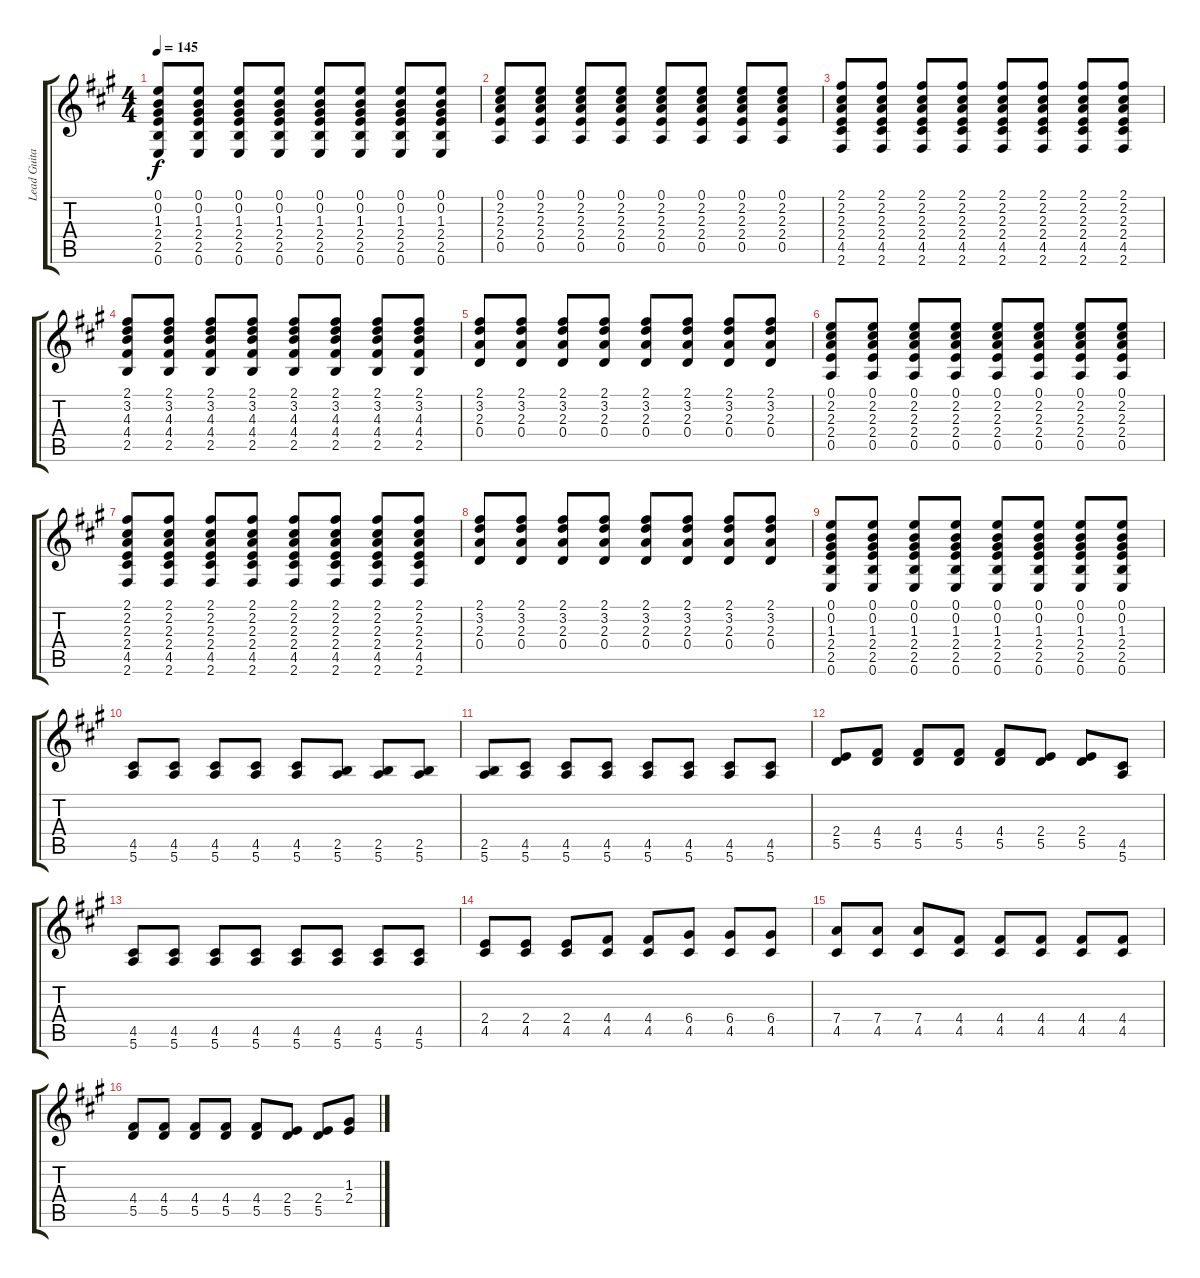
\track ("Lead Guitar" "Lead Guita") {instrument electricguitarmuted}
\staff {score tabs}
\tuning (E4 B3 G3 D3 A2 E2) {hide}
\ts (4 4)
\tempo 145
\clef g2
\ks a
(0.1 0.2 1.3 2.4 2.5 0.6).8{dy f} (0.1 0.2 1.3 2.4 2.5 0.6).8 (0.1 0.2 1.3 2.4 2.5 0.6).8 (0.1 0.2 1.3 2.4 2.5 0.6).8 (0.1 0.2 1.3 2.4 2.5 0.6).8 (0.1 0.2 1.3 2.4 2.5 0.6).8 (0.1 0.2 1.3 2.4 2.5 0.6).8 (0.1 0.2 1.3 2.4 2.5 0.6).8 |
(0.1 2.2 2.3 2.4 0.5).8 (0.1 2.2 2.3 2.4 0.5).8 (0.1 2.2 2.3 2.4 0.5).8 (0.1 2.2 2.3 2.4 0.5).8 (0.1 2.2 2.3 2.4 0.5).8 (0.1 2.2 2.3 2.4 0.5).8 (0.1 2.2 2.3 2.4 0.5).8 (0.1 2.2 2.3 2.4 0.5).8 |
(2.1 2.2 2.3 2.4 4.5 2.6).8 (2.1 2.2 2.3 2.4 4.5 2.6).8 (2.1 2.2 2.3 2.4 4.5 2.6).8 (2.1 2.2 2.3 2.4 4.5 2.6).8 (2.1 2.2 2.3 2.4 4.5 2.6).8 (2.1 2.2 2.3 2.4 4.5 2.6).8 (2.1 2.2 2.3 2.4 4.5 2.6).8 (2.1 2.2 2.3 2.4 4.5 2.6).8 |
(2.1 3.2 4.3 4.4 2.5).8 (2.1 3.2 4.3 4.4 2.5).8 (2.1 3.2 4.3 4.4 2.5).8 (2.1 3.2 4.3 4.4 2.5).8 (2.1 3.2 4.3 4.4 2.5).8 (2.1 3.2 4.3 4.4 2.5).8 (2.1 3.2 4.3 4.4 2.5).8 (2.1 3.2 4.3 4.4 2.5).8 |
(2.1 3.2 2.3 0.4).8 (2.1 3.2 2.3 0.4).8 (2.1 3.2 2.3 0.4).8 (2.1 3.2 2.3 0.4).8 (2.1 3.2 2.3 0.4).8 (2.1 3.2 2.3 0.4).8 (2.1 3.2 2.3 0.4).8 (2.1 3.2 2.3 0.4).8 |
(0.1 2.2 2.3 2.4 0.5).8 (0.1 2.2 2.3 2.4 0.5).8 (0.1 2.2 2.3 2.4 0.5).8 (0.1 2.2 2.3 2.4 0.5).8 (0.1 2.2 2.3 2.4 0.5).8 (0.1 2.2 2.3 2.4 0.5).8 (0.1 2.2 2.3 2.4 0.5).8 (0.1 2.2 2.3 2.4 0.5).8 |
(2.1 2.2 2.3 2.4 4.5 2.6).8 (2.1 2.2 2.3 2.4 4.5 2.6).8 (2.1 2.2 2.3 2.4 4.5 2.6).8 (2.1 2.2 2.3 2.4 4.5 2.6).8 (2.1 2.2 2.3 2.4 4.5 2.6).8 (2.1 2.2 2.3 2.4 4.5 2.6).8 (2.1 2.2 2.3 2.4 4.5 2.6).8 (2.1 2.2 2.3 2.4 4.5 2.6).8 |
(2.1 3.2 2.3 0.4).8 (2.1 3.2 2.3 0.4).8 (2.1 3.2 2.3 0.4).8 (2.1 3.2 2.3 0.4).8 (2.1 3.2 2.3 0.4).8 (2.1 3.2 2.3 0.4).8 (2.1 3.2 2.3 0.4).8 (2.1 3.2 2.3 0.4).8 |
(0.1 0.2 1.3 2.4 2.5 0.6).8 (0.1 0.2 1.3 2.4 2.5 0.6).8 (0.1 0.2 1.3 2.4 2.5 0.6).8 (0.1 0.2 1.3 2.4 2.5 0.6).8 (0.1 0.2 1.3 2.4 2.5 0.6).8 (0.1 0.2 1.3 2.4 2.5 0.6).8 (0.1 0.2 1.3 2.4 2.5 0.6).8 (0.1 0.2 1.3 2.4 2.5 0.6).8 |
(4.5 5.6).8 (4.5 5.6).8 (4.5 5.6).8 (4.5 5.6).8 (4.5 5.6).8 (2.5 5.6).8 (2.5 5.6).8 (2.5 5.6).8 |
(2.5 5.6).8 (4.5 5.6).8 (4.5 5.6).8 (4.5 5.6).8 (4.5 5.6).8 (4.5 5.6).8 (4.5 5.6).8 (4.5 5.6).8 |
(2.4 5.5).8 (4.4 5.5).8 (4.4 5.5).8 (4.4 5.5).8 (4.4 5.5).8 (2.4 5.5).8 (2.4 5.5).8 (4.5 5.6).8 |
(4.5 5.6).8 (4.5 5.6).8 (4.5 5.6).8 (4.5 5.6).8 (4.5 5.6).8 (4.5 5.6).8 (4.5 5.6).8 (4.5 5.6).8 |
(2.4 4.5).8 (2.4 4.5).8 (2.4 4.5).8 (4.4 4.5).8 (4.4 4.5).8 (6.4 4.5).8 (6.4 4.5).8 (6.4 4.5).8 |
(7.4 4.5).8 (7.4 4.5).8 (7.4 4.5).8 (4.4 4.5).8 (4.4 4.5).8 (4.4 4.5).8 (4.4 4.5).8 (4.4 4.5).8 |
(4.4 5.5).8 (4.4 5.5).8 (4.4 5.5).8 (4.4 5.5).8 (4.4 5.5).8 (2.4 5.5).8 (2.4 5.5).8 (1.3 2.4).8
